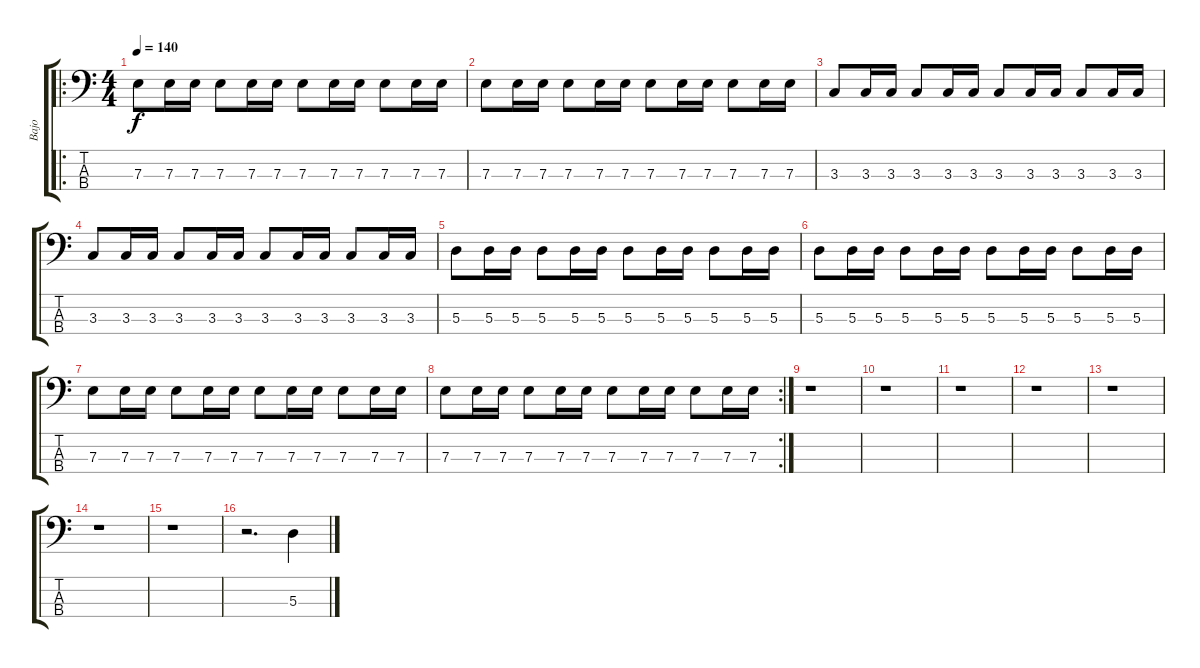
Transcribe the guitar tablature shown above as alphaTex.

\track ("Bajo" "Bajo") {instrument electricbassfinger}
\staff {score tabs}
\tuning (G2 D2 A1 E1) {hide}
\ro
\ts (4 4)
\tempo 140
\clef f4
\ks c
7.3.8{dy f} 7.3.16 7.3.16 7.3.8 7.3.16 7.3.16 7.3.8 7.3.16 7.3.16 7.3.8 7.3.16 7.3.16 |
7.3.8 7.3.16 7.3.16 7.3.8 7.3.16 7.3.16 7.3.8 7.3.16 7.3.16 7.3.8 7.3.16 7.3.16 |
3.3.8 3.3.16 3.3.16 3.3.8 3.3.16 3.3.16 3.3.8 3.3.16 3.3.16 3.3.8 3.3.16 3.3.16 |
3.3.8 3.3.16 3.3.16 3.3.8 3.3.16 3.3.16 3.3.8 3.3.16 3.3.16 3.3.8 3.3.16 3.3.16 |
5.3.8 5.3.16 5.3.16 5.3.8 5.3.16 5.3.16 5.3.8 5.3.16 5.3.16 5.3.8 5.3.16 5.3.16 |
5.3.8 5.3.16 5.3.16 5.3.8 5.3.16 5.3.16 5.3.8 5.3.16 5.3.16 5.3.8 5.3.16 5.3.16 |
7.3.8 7.3.16 7.3.16 7.3.8 7.3.16 7.3.16 7.3.8 7.3.16 7.3.16 7.3.8 7.3.16 7.3.16 |
\rc 2
7.3.8 7.3.16 7.3.16 7.3.8 7.3.16 7.3.16 7.3.8 7.3.16 7.3.16 7.3.8 7.3.16 7.3.16 |
r.1 |
r.1 |
r.1 |
r.1 |
r.1 |
r.1 |
r.1 |
r.2{d} 5.3.4
